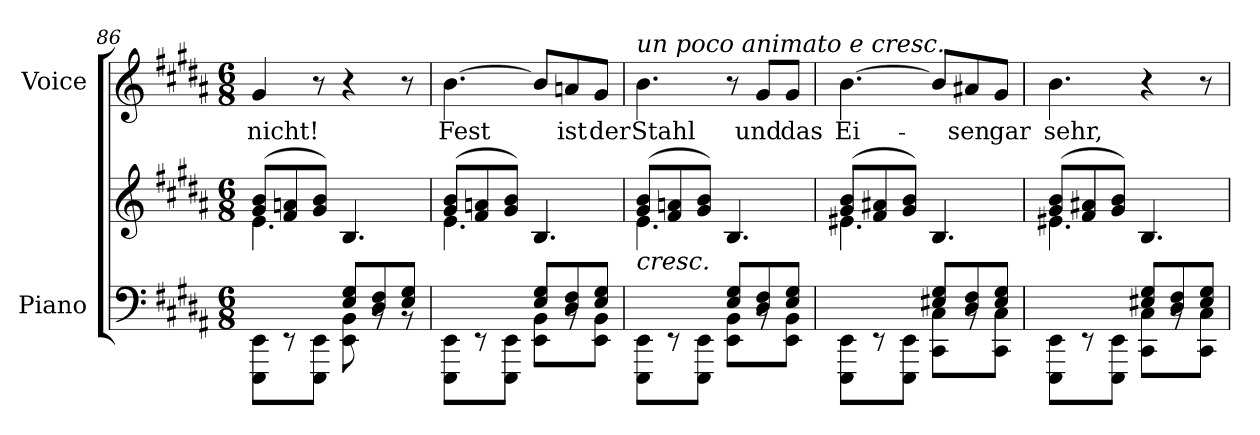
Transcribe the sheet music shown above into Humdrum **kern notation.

**kern	**kern	**kern	**text
*part2	*part2	*part1	*part1
*staff3	*staff2	*staff1	*staff1
*I"Piano	*	*I"Voice	*
*I'Pno	*	*	*
*clefF4	*clefG2	*clefG2	*
*k[f#c#g#d#a#]	*k[f#c#g#d#a#]	*k[f#c#g#d#a#]	*
*M6/8	*M6/8	*M6/8	*
=86	=86	=86	=86
*^	*^	*	*
!	!	!	!	!	!LO:LY:b
8EEE\ 8EE\L	4.ryy	(>8g#/ 8b/L	4.e\	4g#/	nicht!
8rEE	.	8f#/ 8an/	.	.	.
8EEE\ 8EE\J	.	8g#/ 8b/J)	.	8r	.
8E/ 8G#/L	8EE\ 8BB\	4.B/	4.ryy	4r	.
8D#/ 8F#/	8rBB	.	.	.	.
8E/ 8G#/J	8rBB	.	.	8r	.
=87	=87	=87	=87	=87	=87
!	!	!	!	!	!LO:LY:b
8EEE\ 8EE\L	4.ryy	(>8g#/ 8b/L	4.e\	[4.b\	Fest
8rEE	.	8f#/ 8an/	.	.	.
8EEE\ 8EE\J	.	8g#/ 8b/J)	.	.	.
8E/ 8G#/L	8EE\ 8BB\L	4.B/	4.ryy	8b/L]	.
!	!	!	!	!	!LO:LY:b
8D#/ 8F#/	8rBB	.	.	8an/	ist
!	!	!	!	!	!LO:LY:b
8E/ 8G#/J	8EE\ 8BB\J	.	.	8g#/J	der
=88	=88	=88	=88	=88	=88
*	*	*	*	*MM63	*
!	!	!	!	!LO:TX:a:i:t=un poco animato e cresc.	!
!	!	!LO:TX:b:i:t=cresc.	!	!	!
!	!	!	!	!	!LO:LY:b
8EEE\ 8EE\L	4.ryy	(>8g#/ 8b/L	4.e\	4.b\	Stahl
8rEE	.	8f#/ 8an/	.	.	.
8EEE\ 8EE\J	.	8g#/ 8b/J)	.	.	.
*	*	*	*	*MM66	*
8E/ 8G#/L	8EE\ 8BB\L	4.B/	4.ryy	8r	.
!	!	!	!	!	!LO:LY:b
8D#/ 8F#/	8rBB	.	.	8g#/L	und
!	!	!	!	!	!LO:LY:b
8E/ 8G#/J	8EE\ 8BB\J	.	.	8g#/J	das
!!LO:LB:g=z
=89	=89	=89	=89	=89	=89
*	*	*	*	*MM69	*
!	!	!	!	!	!LO:LY:b
8EEE\ 8EE\L	4.ryy	(>8g#/ 8b/L	4.e#X\	[4.b\	Ei-
8rEE	.	8f#/ 8a#X/	.	.	.
8EEE\ 8EE\J	.	8g#/ 8b/J)	.	.	.
*	*	*	*	*MM72	*
8E#X/ 8G#/L	8CC#\ 8C#\L	4.B/	4.ryy	8b/L]	.
!	!	!	!	!	!LO:LY:b
8D#/ 8F#/	8rBB	.	.	8a#X/	-sen
!	!	!	!	!	!LO:LY:b
8E#/ 8G#/J	8CC#\ 8C#\J	.	.	8g#/J	gar
=90	=90	=90	=90	=90	=90
*	*	*	*	*MM74	*
!	!	!	!	!	!LO:LY:b
8EEE\ 8EE\L	4.ryy	(>8g#/ 8b/L	4.e#X\	4.b\	sehr,
8rEE	.	8f#/ 8a#X/	.	.	.
8EEE\ 8EE\J	.	8g#/ 8b/J)	.	.	.
*	*	*	*	*MM76	*
8E#X/ 8G#/L	8CC#\ 8C#\L	4.B/	4.ryy	4r	.
8D#/ 8F#/	8rBB	.	.	.	.
8E#/ 8G#/J	8CC#\ 8C#\J	.	.	8r	.
*v	*v	*	*	*	*
*	*v	*v	*	*
=	=	=	=
*-	*-	*-	*-
